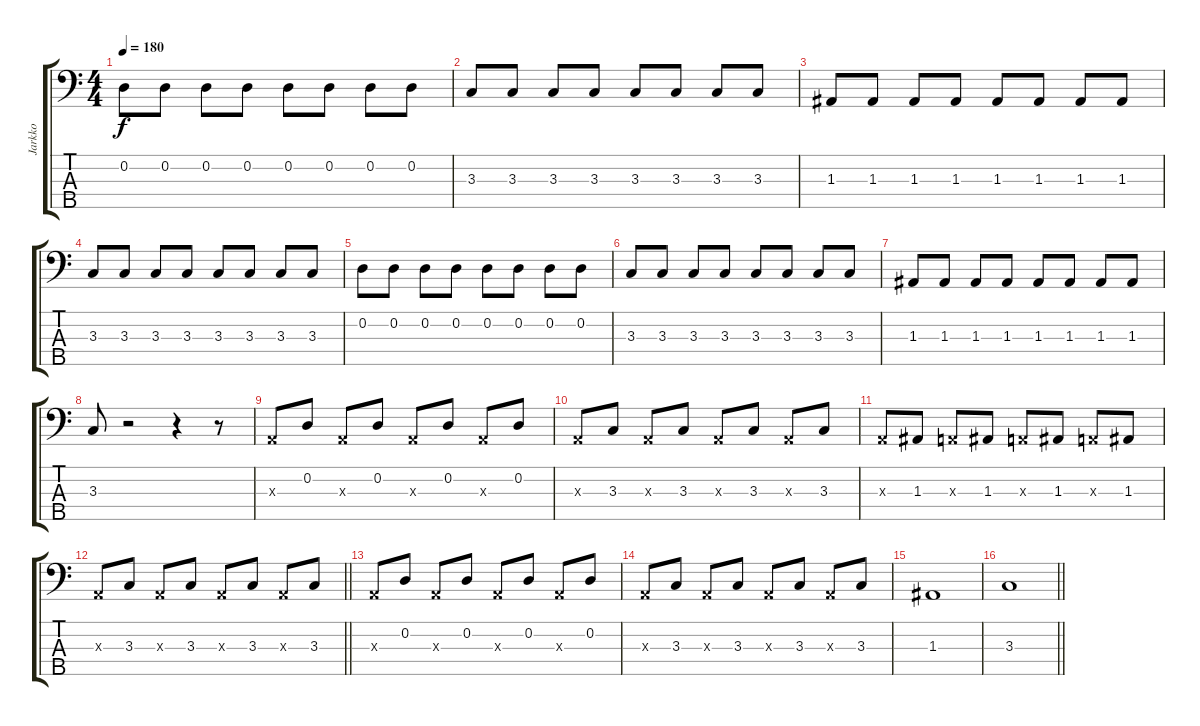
\track ("Jarkko " "Jarkko ") {instrument electricbassfinger}
\staff {score tabs}
\tuning (G2 D2 A1 E1 B0) {hide}
\ts (4 4)
\tempo 180
\clef f4
\ks c
0.2.8{dy f} 0.2.8 0.2.8 0.2.8 0.2.8 0.2.8 0.2.8 0.2.8 |
3.3.8 3.3.8 3.3.8 3.3.8 3.3.8 3.3.8 3.3.8 3.3.8 |
1.3.8 1.3.8 1.3.8 1.3.8 1.3.8 1.3.8 1.3.8 1.3.8 |
3.3.8 3.3.8 3.3.8 3.3.8 3.3.8 3.3.8 3.3.8 3.3.8 |
0.2.8 0.2.8 0.2.8 0.2.8 0.2.8 0.2.8 0.2.8 0.2.8 |
3.3.8 3.3.8 3.3.8 3.3.8 3.3.8 3.3.8 3.3.8 3.3.8 |
1.3.8 1.3.8 1.3.8 1.3.8 1.3.8 1.3.8 1.3.8 1.3.8 |
3.3.8 r.2 r.4 r.8 |
0.3{x}.8 0.2.8 0.3{x}.8 0.2.8 0.3{x}.8 0.2.8 0.3{x}.8 0.2.8 |
0.3{x}.8 3.3.8 0.3{x}.8 3.3.8 0.3{x}.8 3.3.8 0.3{x}.8 3.3.8 |
0.3{x}.8 1.3.8 0.3{x}.8 1.3.8 0.3{x}.8 1.3.8 0.3{x}.8 1.3.8 |
\barLineRight lightlight
0.3{x}.8 3.3.8 0.3{x}.8 3.3.8 0.3{x}.8 3.3.8 0.3{x}.8 3.3.8 |
0.3{x}.8 0.2.8 0.3{x}.8 0.2.8 0.3{x}.8 0.2.8 0.3{x}.8 0.2.8 |
0.3{x}.8 3.3.8 0.3{x}.8 3.3.8 0.3{x}.8 3.3.8 0.3{x}.8 3.3.8 |
1.3.1 |
\barLineRight lightlight
3.3.1
